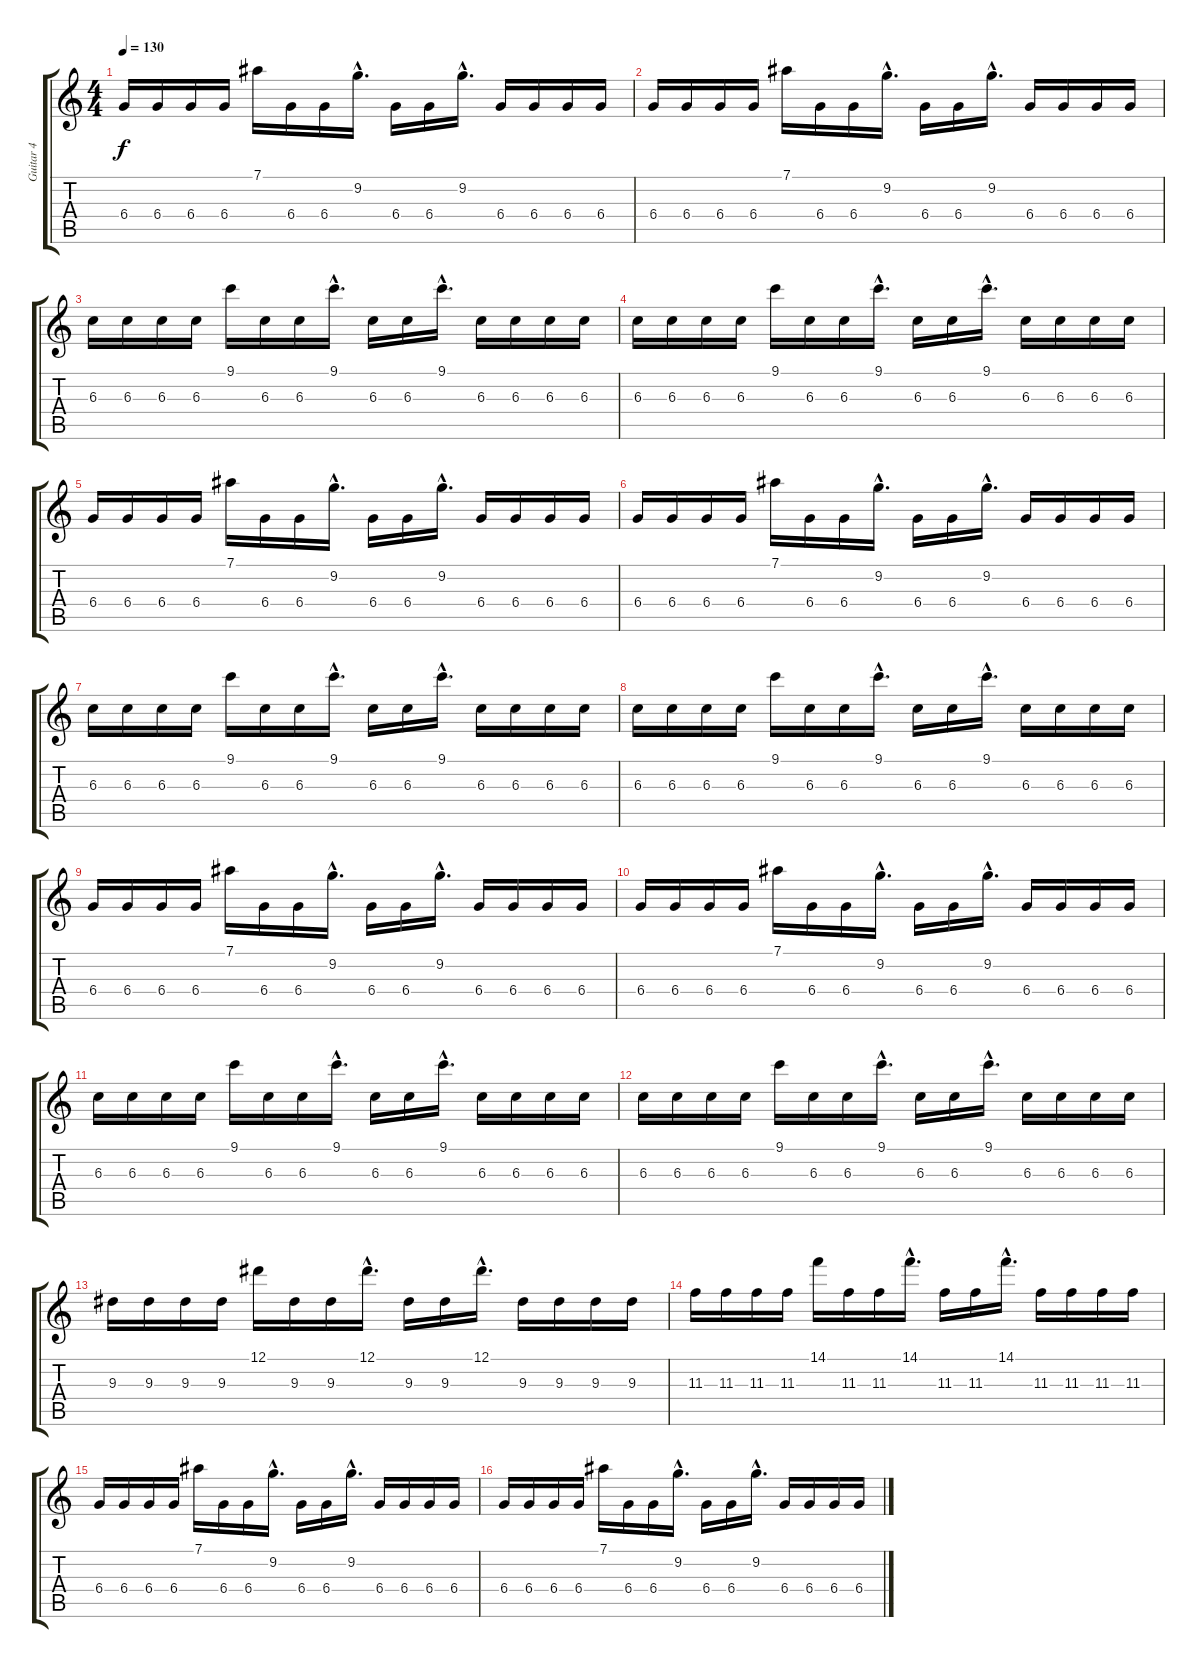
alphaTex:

\track ("Guitar 4" "Guitar 4") {instrument acousticguitarnylon}
\staff {score tabs}
\tuning (Eb4 Bb3 Gb3 Db3 Ab2 Eb2) {hide}
\ts (4 4)
\tempo 130
\clef g2
\ks c
6.4.16{dy f} 6.4.16 6.4.16 6.4.16 7.1.16 6.4.16 6.4.16 9.2{hac}.16{d} 6.4.16 6.4.16 9.2{hac}.16{d} 6.4.16 6.4.16 6.4.16 6.4.16 |
6.4.16 6.4.16 6.4.16 6.4.16 7.1.16 6.4.16 6.4.16 9.2{hac}.16{d} 6.4.16 6.4.16 9.2{hac}.16{d} 6.4.16 6.4.16 6.4.16 6.4.16 |
6.3.16 6.3.16 6.3.16 6.3.16 9.1.16 6.3.16 6.3.16 9.1{hac}.16{d} 6.3.16 6.3.16 9.1{hac}.16{d} 6.3.16 6.3.16 6.3.16 6.3.16 |
6.3.16 6.3.16 6.3.16 6.3.16 9.1.16 6.3.16 6.3.16 9.1{hac}.16{d} 6.3.16 6.3.16 9.1{hac}.16{d} 6.3.16 6.3.16 6.3.16 6.3.16 |
6.4.16 6.4.16 6.4.16 6.4.16 7.1.16 6.4.16 6.4.16 9.2{hac}.16{d} 6.4.16 6.4.16 9.2{hac}.16{d} 6.4.16 6.4.16 6.4.16 6.4.16 |
6.4.16 6.4.16 6.4.16 6.4.16 7.1.16 6.4.16 6.4.16 9.2{hac}.16{d} 6.4.16 6.4.16 9.2{hac}.16{d} 6.4.16 6.4.16 6.4.16 6.4.16 |
6.3.16 6.3.16 6.3.16 6.3.16 9.1.16 6.3.16 6.3.16 9.1{hac}.16{d} 6.3.16 6.3.16 9.1{hac}.16{d} 6.3.16 6.3.16 6.3.16 6.3.16 |
6.3.16 6.3.16 6.3.16 6.3.16 9.1.16 6.3.16 6.3.16 9.1{hac}.16{d} 6.3.16 6.3.16 9.1{hac}.16{d} 6.3.16 6.3.16 6.3.16 6.3.16 |
6.4.16 6.4.16 6.4.16 6.4.16 7.1.16 6.4.16 6.4.16 9.2{hac}.16{d} 6.4.16 6.4.16 9.2{hac}.16{d} 6.4.16 6.4.16 6.4.16 6.4.16 |
6.4.16 6.4.16 6.4.16 6.4.16 7.1.16 6.4.16 6.4.16 9.2{hac}.16{d} 6.4.16 6.4.16 9.2{hac}.16{d} 6.4.16 6.4.16 6.4.16 6.4.16 |
6.3.16 6.3.16 6.3.16 6.3.16 9.1.16 6.3.16 6.3.16 9.1{hac}.16{d} 6.3.16 6.3.16 9.1{hac}.16{d} 6.3.16 6.3.16 6.3.16 6.3.16 |
6.3.16 6.3.16 6.3.16 6.3.16 9.1.16 6.3.16 6.3.16 9.1{hac}.16{d} 6.3.16 6.3.16 9.1{hac}.16{d} 6.3.16 6.3.16 6.3.16 6.3.16 |
9.3.16 9.3.16 9.3.16 9.3.16 12.1.16 9.3.16 9.3.16 12.1{hac}.16{d} 9.3.16 9.3.16 12.1{hac}.16{d} 9.3.16 9.3.16 9.3.16 9.3.16 |
11.3.16 11.3.16 11.3.16 11.3.16 14.1.16 11.3.16 11.3.16 14.1{hac}.16{d} 11.3.16 11.3.16 14.1{hac}.16{d} 11.3.16 11.3.16 11.3.16 11.3.16 |
6.4.16 6.4.16 6.4.16 6.4.16 7.1.16 6.4.16 6.4.16 9.2{hac}.16{d} 6.4.16 6.4.16 9.2{hac}.16{d} 6.4.16 6.4.16 6.4.16 6.4.16 |
6.4.16 6.4.16 6.4.16 6.4.16 7.1.16 6.4.16 6.4.16 9.2{hac}.16{d} 6.4.16 6.4.16 9.2{hac}.16{d} 6.4.16 6.4.16 6.4.16 6.4.16
